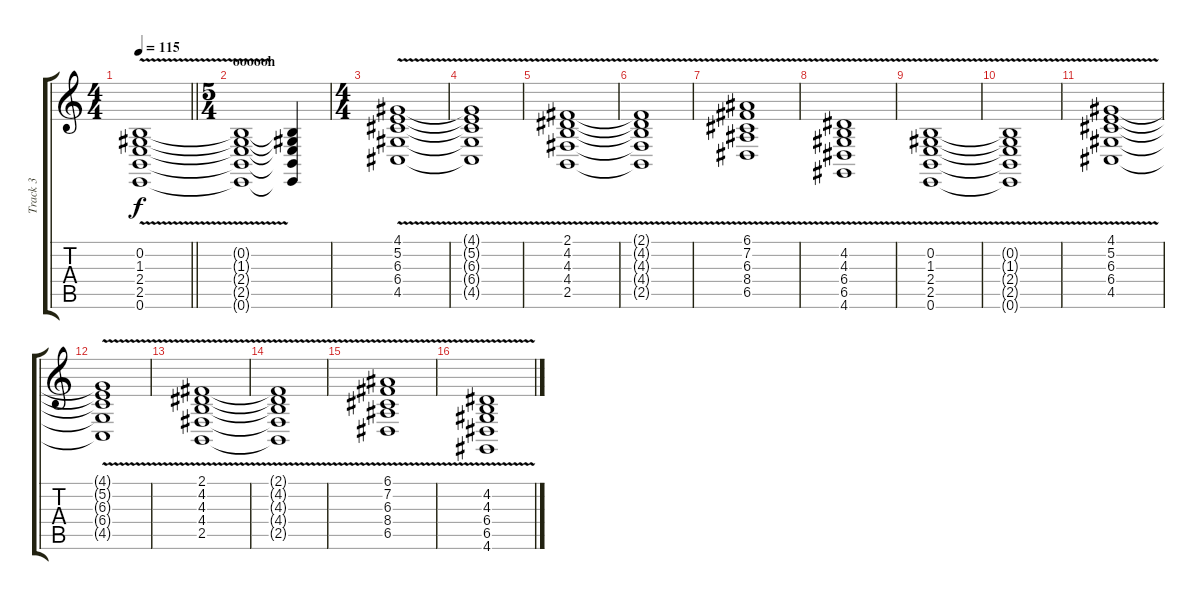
\track ("Track 3" "Track 3") {instrument pad2warm}
\staff {score tabs}
\tuning (E4 B3 G3 D3 A2 E2) {hide}
\ts (4 4)
\tempo 115
\clef g2
\barLineRight lightlight
\ks c
(0.2{v} 1.3{v} 2.4{v} 2.5{v} 0.6{v}).1{dy f} |
\ts (5 4)
\section ("" "oooooh")
(0.2{t} 1.3{t} 2.4{t} 2.5{t} 0.6{t}).1 (0.2{t} 1.3{t} 2.4{t} 2.5{t} 0.6{t}).4 |
\ts (4 4)
(4.1{v} 5.2{v} 6.3{v} 6.4{v} 4.5{v}).1 |
(4.1{t} 5.2{t} 6.3{t} 6.4{t} 4.5{t}).1 |
(2.1{v} 4.2{v} 4.3{v} 4.4{v} 2.5{v}).1 |
(2.1{t} 4.2{t} 4.3{t} 4.4{t} 2.5{t}).1 |
(6.1{v} 7.2{v} 6.3{v} 8.4{v} 6.5{v}).1 |
(4.2{v} 4.3{v} 6.4{v} 6.5{v} 4.6{v}).1 |
(0.2{v} 1.3{v} 2.4{v} 2.5{v} 0.6{v}).1 |
(0.2{t} 1.3{t} 2.4{t} 2.5{t} 0.6{t}).1 |
(4.1{v} 5.2{v} 6.3{v} 6.4{v} 4.5{v}).1 |
(4.1{t} 5.2{t} 6.3{t} 6.4{t} 4.5{t}).1 |
(2.1{v} 4.2{v} 4.3{v} 4.4{v} 2.5{v}).1 |
(2.1{t} 4.2{t} 4.3{t} 4.4{t} 2.5{t}).1 |
(6.1{v} 7.2{v} 6.3{v} 8.4{v} 6.5{v}).1 |
(4.2{v} 4.3{v} 6.4{v} 6.5{v} 4.6{v}).1
